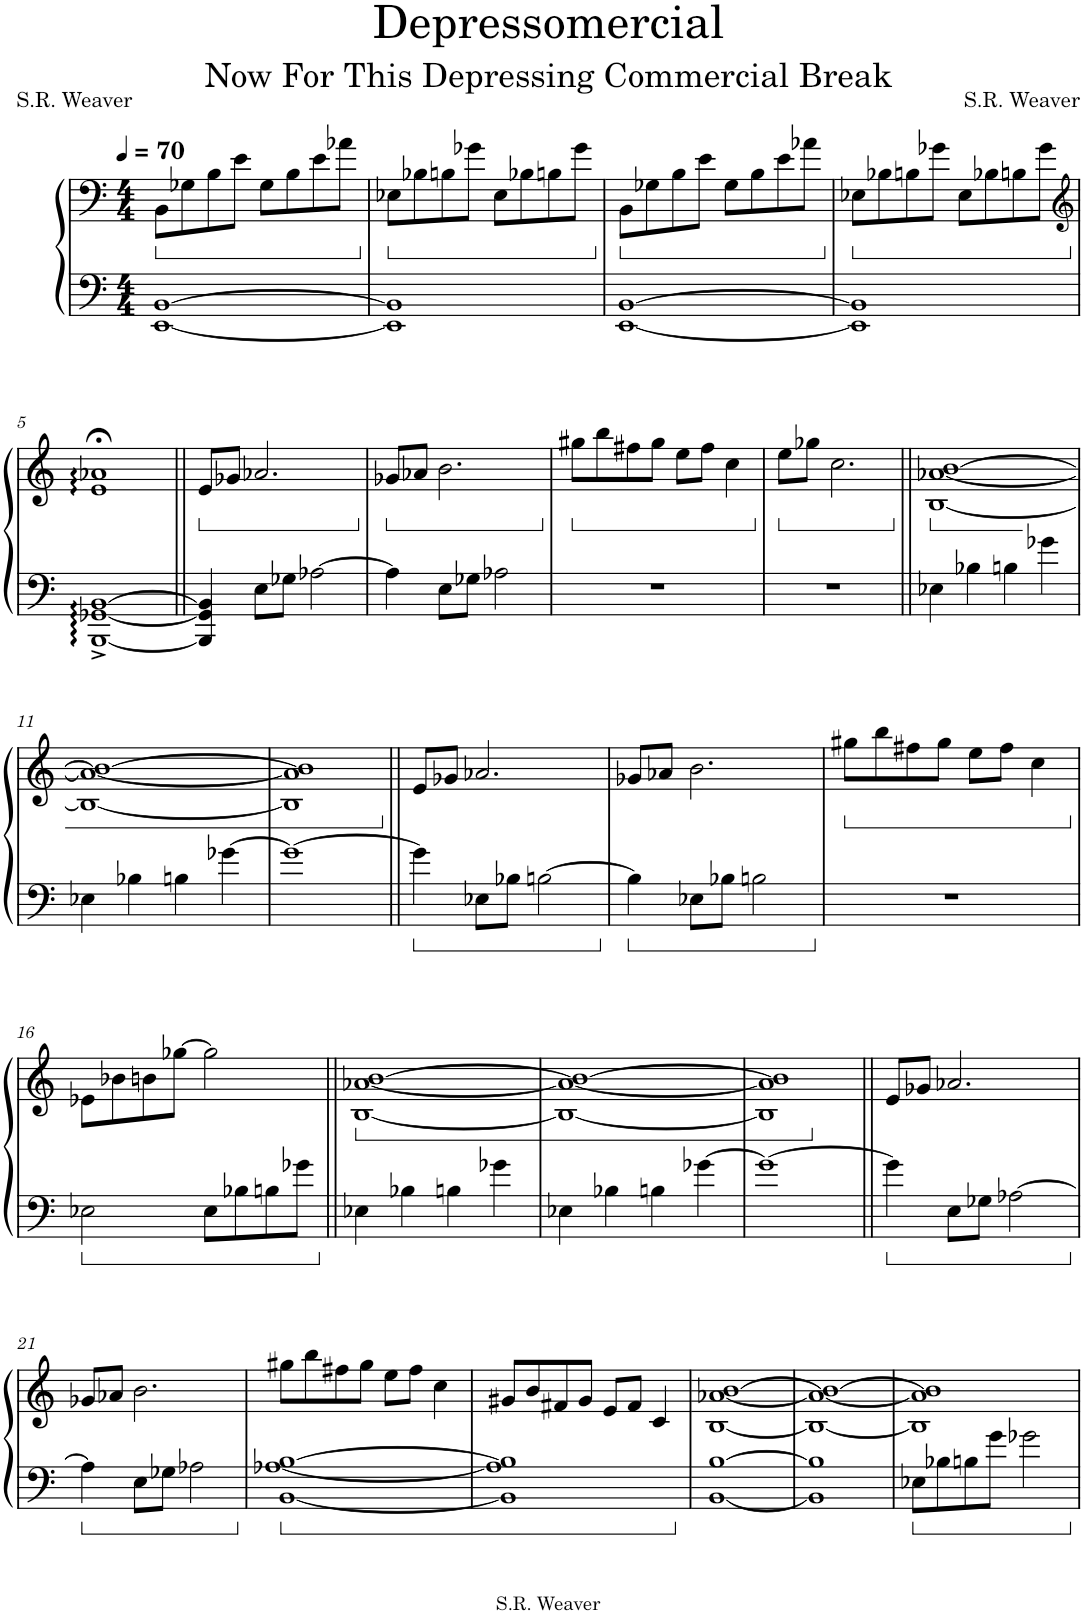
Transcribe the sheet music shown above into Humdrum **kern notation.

**kern	**kern
*part1	*part1
*staff2	*staff1
*I"Piano	*
*I'Pno.	*
*clefF4	*clefF4
*k[]	*k[]
*M4/4	*M4/4
*MM70	*MM70
*	*ped
=1	=1
[1EE [1BB	8BB\L
.	8G-X\
.	8B\
.	8e\J
.	8G-\L
.	8B\
.	8e\
.	8a-X\J
=2	=2
*	*Xped
*	*ped
1EE] 1BB]	8E-X\L
.	8B-X\
.	8Bn\
.	8g-X\J
.	8E-\L
.	8B-X\
.	8Bn\
.	8g-\J
=3	=3
*	*Xped
*	*ped
[1EE [1BB	8BB\L
.	8G-X\
.	8B\
.	8e\J
.	8G-\L
.	8B\
.	8e\
.	8a-X\J
=4	=4
*	*Xped
*	*ped
1EE] 1BB]	8E-X\L
.	8B-X\
.	8Bn\
.	8g-X\J
.	8E-\L
.	8B-X\
.	8Bn\
.	8g-\J
!!LO:LB:g=z
=5	=5
*	*clefG2
*	*Xped
[1BBB:^ [1GG-X:^ [1BB:^	1e;< 1a-X;<
=6||	=6||
*	*ped
4BBB/] 4GG-/] 4BB/]	8e/L
.	8g-X/J
8E\L	2.a-X/
8G-X\J	.
[2A-X\	.
=7	=7
*	*Xped
*	*ped
4A-\]	8g-X/L
.	8a-X/J
8E\L	2.b\
8G-X\J	.
2A-X\	.
=8	=8
*	*Xped
*	*ped
1r	8gg#X\L
.	8bb\
.	8ff#X\
.	8gg#\J
.	8ee\L
.	8ff#\J
.	4cc\
=9	=9
*	*Xped
*	*ped
1r	8ee\L
.	8gg-X\J
.	2.cc\
=10||	=10||
*	*Xped
*	*ped
4E-X\	[1B [1a-X [1b
4B-X\	.
4Bn\	.
4g-X\	.
!!LO:LB:g=z
=11	=11
4E-X\	1B_ 1a-_ 1b_
4B-X\	.
4Bn\	.
[4g-X\	.
=12	=12
1g-_	1B] 1a-] 1b]
=13||	=13||
*	*Xped
4g-\]	8e/L
.	8g-X/J
8E-X\L	2.a-X/
8B-X\J	.
[2Bn\	.
=14	=14
4B\]	8g-X/L
.	8a-X/J
8E-X\L	2.b\
8B-X\J	.
2Bn\	.
=15	=15
*	*ped
1r	8gg#X\L
.	8bb\
.	8ff#X\
.	8gg#\J
.	8ee\L
.	8ff#\J
.	4cc\
!!LO:LB:g=z
=16	=16
*	*Xped
2E-X\	8e-X\L
.	8b-X\
.	8bn\
.	[8gg-X\J
8E-\L	2gg-\]
8B-X\	.
8Bn\	.
8g-X\J	.
=17||	=17||
*	*ped
4E-X\	[1B [1a-X [1b
4B-X\	.
4Bn\	.
4g-X\	.
=18	=18
4E-X\	1B_ 1a-_ 1b_
4B-X\	.
4Bn\	.
[4g-X\	.
=19	=19
1g-_	1B] 1a-] 1b]
=20||	=20||
*	*Xped
4g-\]	8e/L
.	8g-X/J
8E\L	2.a-X/
8G-X\J	.
[2A-X\	.
!!LO:LB:g=z
=21	=21
4A-\]	8g-X/L
.	8a-X/J
8E\L	2.b\
8G-X\J	.
2A-X\	.
=22	=22
[1BB [1A-X [1B	8gg#X\L
.	8bb\
.	8ff#X\
.	8gg#\J
.	8ee\L
.	8ff#\J
.	4cc\
=23	=23
1BB] 1A-] 1B]	8g#X/L
.	8b/
.	8f#X/
.	8g#/J
.	8e/L
.	8f#/J
.	4c/
=24	=24
[1BB [1B	[1B [1a-X [1b
=25	=25
1BB] 1B]	1B_ 1a-_ 1b_
=26	=26
8E-X\L	1B] 1a-] 1b]
8B-X\	.
8Bn\	.
8g\J	.
2g-X\	.
=	=
*-	*-
